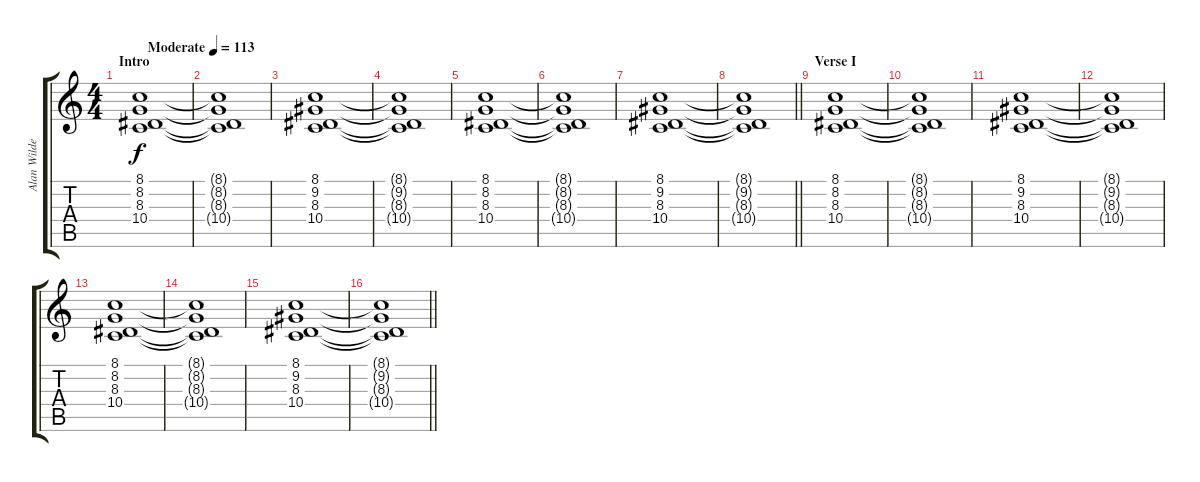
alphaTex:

\track ("Alan Wilder - Choir Pad II" "Alan Wilde") {instrument choiraahs}
\staff {score tabs}
\tuning (E4 B3 G3 D3 A2 E2) {hide}
\ts (4 4)
\section ("" "Intro")
\tempo (113 "Moderate")
\clef g2
\ks c
(8.1 8.2 8.3 10.4).1{dy f instrument choiraahs} |
(8.1{t} 8.2{t} 8.3{t} 10.4{t}).1 |
(8.1 9.2 8.3 10.4).1 |
(8.1{t} 9.2{t} 8.3{t} 10.4{t}).1 |
(8.1 8.2 8.3 10.4).1 |
(8.1{t} 8.2{t} 8.3{t} 10.4{t}).1 |
(8.1 9.2 8.3 10.4).1 |
\barLineRight lightlight
(8.1{t} 9.2{t} 8.3{t} 10.4{t}).1 |
\section ("" "Verse I")
(8.1 8.2 8.3 10.4).1 |
(8.1{t} 8.2{t} 8.3{t} 10.4{t}).1 |
(8.1 9.2 8.3 10.4).1 |
(8.1{t} 9.2{t} 8.3{t} 10.4{t}).1 |
(8.1 8.2 8.3 10.4).1 |
(8.1{t} 8.2{t} 8.3{t} 10.4{t}).1 |
(8.1 9.2 8.3 10.4).1 |
\barLineRight lightlight
(8.1{t} 9.2{t} 8.3{t} 10.4{t}).1
